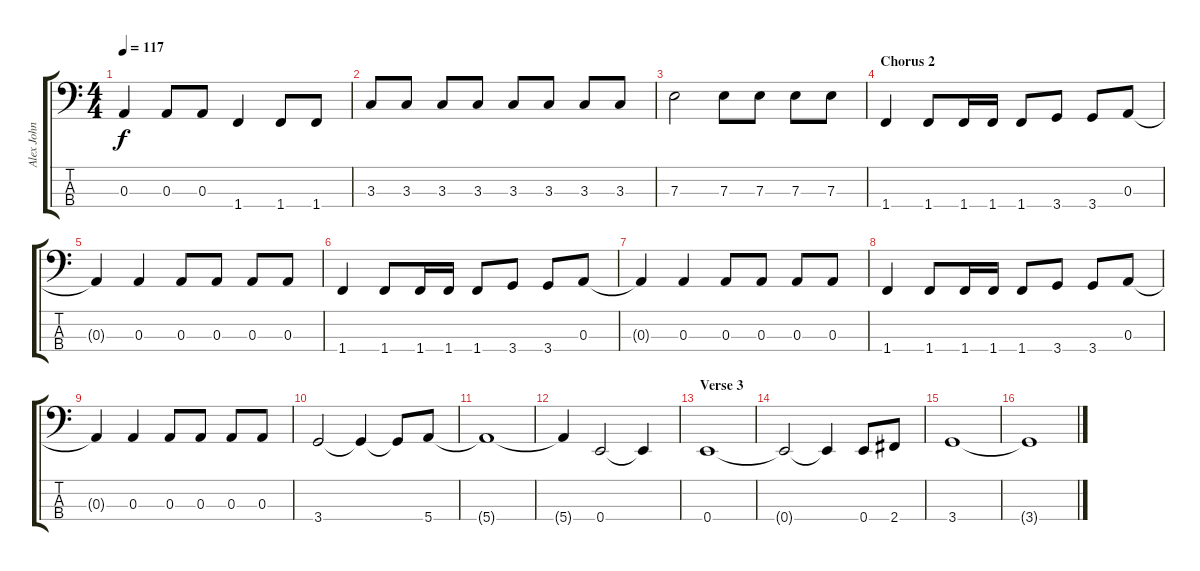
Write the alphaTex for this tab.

\track ("Alex John Such" "Alex John ") {instrument electricbasspick}
\staff {score tabs}
\tuning (G2 D2 A1 E1) {hide}
\ts (4 4)
\tempo 117
\clef f4
\ks c
0.3.4{dy f} 0.3.8 0.3.8 1.4.4 1.4.8 1.4.8 |
3.3.8 3.3.8 3.3.8 3.3.8 3.3.8 3.3.8 3.3.8 3.3.8 |
7.3.2 7.3.8 7.3.8 7.3.8 7.3.8 |
\section ("" "Chorus 2")
1.4.4 1.4.8 1.4.16 1.4.16 1.4.8 3.4.8 3.4.8 0.3.8 |
0.3{t}.4 0.3.4 0.3.8 0.3.8 0.3.8 0.3.8 |
1.4.4 1.4.8 1.4.16 1.4.16 1.4.8 3.4.8 3.4.8 0.3.8 |
0.3{t}.4 0.3.4 0.3.8 0.3.8 0.3.8 0.3.8 |
1.4.4 1.4.8 1.4.16 1.4.16 1.4.8 3.4.8 3.4.8 0.3.8 |
0.3{t}.4 0.3.4 0.3.8 0.3.8 0.3.8 0.3.8 |
3.4.2 3.4{t}.4 3.4{t}.8 5.4.8 |
5.4{t}.1 |
5.4{t}.4 0.4.2 0.4{t}.4 |
\section ("" "Verse 3")
0.4.1 |
0.4{t}.2 0.4{t}.4 0.4.8 2.4.8 |
3.4.1 |
3.4{t}.1
